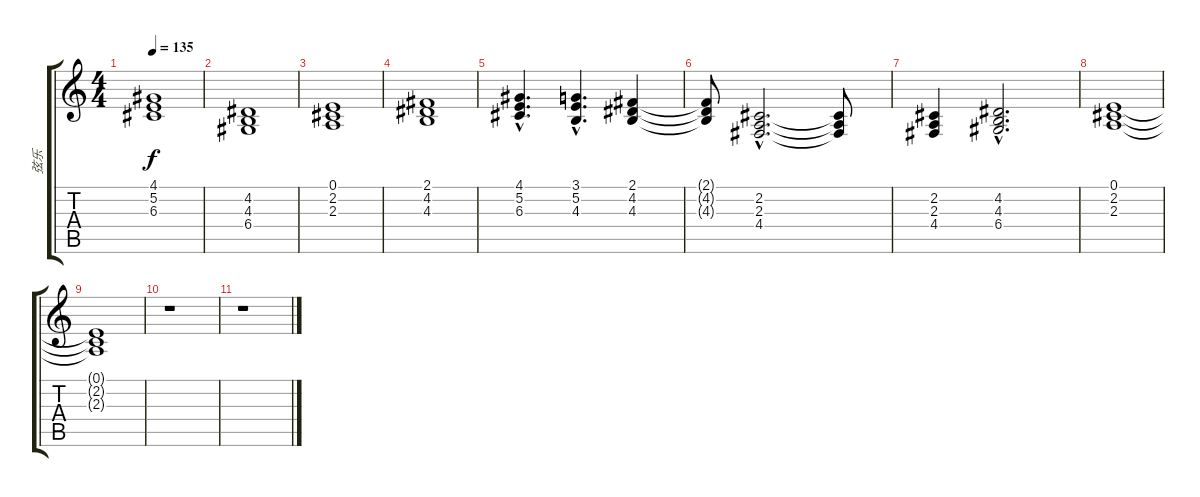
\track ("弦乐" "弦乐") {instrument stringensemble1}
\staff {score tabs}
\tuning (E4 B3 G3 D3 A2 E2) {hide}
\ts (4 4)
\tempo 135
\clef g2
\ks c
(4.1 5.2 6.3).1{dy f} |
(4.2 4.3 6.4).1 |
(0.1 2.2 2.3).1 |
(2.1 4.2 4.3).1 |
(4.1{hac} 5.2{hac} 6.3{hac}).4{d} (3.1{hac} 5.2{hac} 4.3{hac}).4{d} (2.1 4.2 4.3).4 |
(2.1{t} 4.2{t} 4.3{t}).8 (2.2{hac} 2.3{hac} 4.4{hac}).2{d} (2.2{t} 2.3{t} 4.4{t}).8 |
(2.2 2.3 4.4).4 (4.2{hac} 4.3{hac} 6.4{hac}).2{d} |
(0.1 2.2 2.3).1 |
(0.1{t} 2.2{t} 2.3{t}).1 |
r.1 |
r.1
